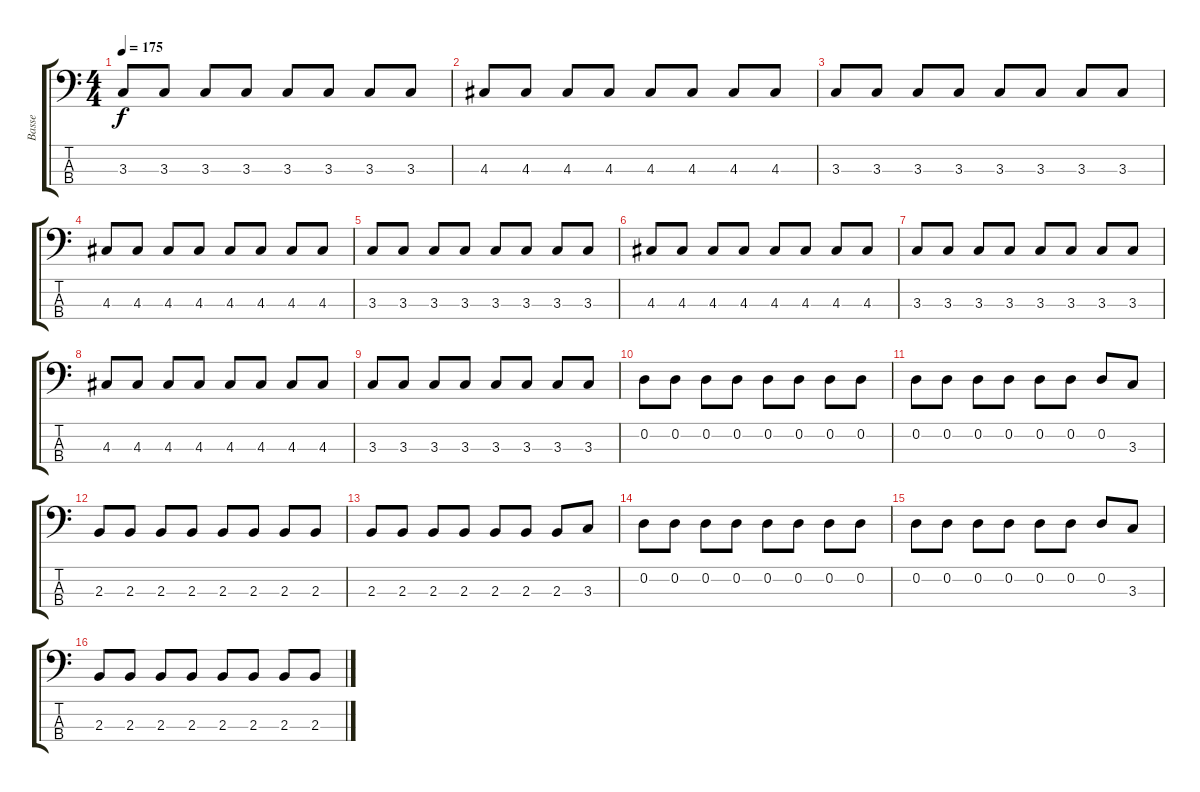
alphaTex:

\track ("Basse" "Basse") {instrument electricbasspick}
\staff {score tabs}
\tuning (G2 D2 A1 E1) {hide}
\ts (4 4)
\tempo 175
\clef f4
\ks c
3.3.8{dy f} 3.3.8 3.3.8 3.3.8 3.3.8 3.3.8 3.3.8 3.3.8 |
4.3.8 4.3.8 4.3.8 4.3.8 4.3.8 4.3.8 4.3.8 4.3.8 |
3.3.8 3.3.8 3.3.8 3.3.8 3.3.8 3.3.8 3.3.8 3.3.8 |
4.3.8 4.3.8 4.3.8 4.3.8 4.3.8 4.3.8 4.3.8 4.3.8 |
3.3.8 3.3.8 3.3.8 3.3.8 3.3.8 3.3.8 3.3.8 3.3.8 |
4.3.8 4.3.8 4.3.8 4.3.8 4.3.8 4.3.8 4.3.8 4.3.8 |
3.3.8 3.3.8 3.3.8 3.3.8 3.3.8 3.3.8 3.3.8 3.3.8 |
4.3.8 4.3.8 4.3.8 4.3.8 4.3.8 4.3.8 4.3.8 4.3.8 |
3.3.8 3.3.8 3.3.8 3.3.8 3.3.8 3.3.8 3.3.8 3.3.8 |
0.2.8 0.2.8 0.2.8 0.2.8 0.2.8 0.2.8 0.2.8 0.2.8 |
0.2.8 0.2.8 0.2.8 0.2.8 0.2.8 0.2.8 0.2.8 3.3.8 |
2.3.8 2.3.8 2.3.8 2.3.8 2.3.8 2.3.8 2.3.8 2.3.8 |
2.3.8 2.3.8 2.3.8 2.3.8 2.3.8 2.3.8 2.3.8 3.3.8 |
0.2.8 0.2.8 0.2.8 0.2.8 0.2.8 0.2.8 0.2.8 0.2.8 |
0.2.8 0.2.8 0.2.8 0.2.8 0.2.8 0.2.8 0.2.8 3.3.8 |
2.3.8 2.3.8 2.3.8 2.3.8 2.3.8 2.3.8 2.3.8 2.3.8
